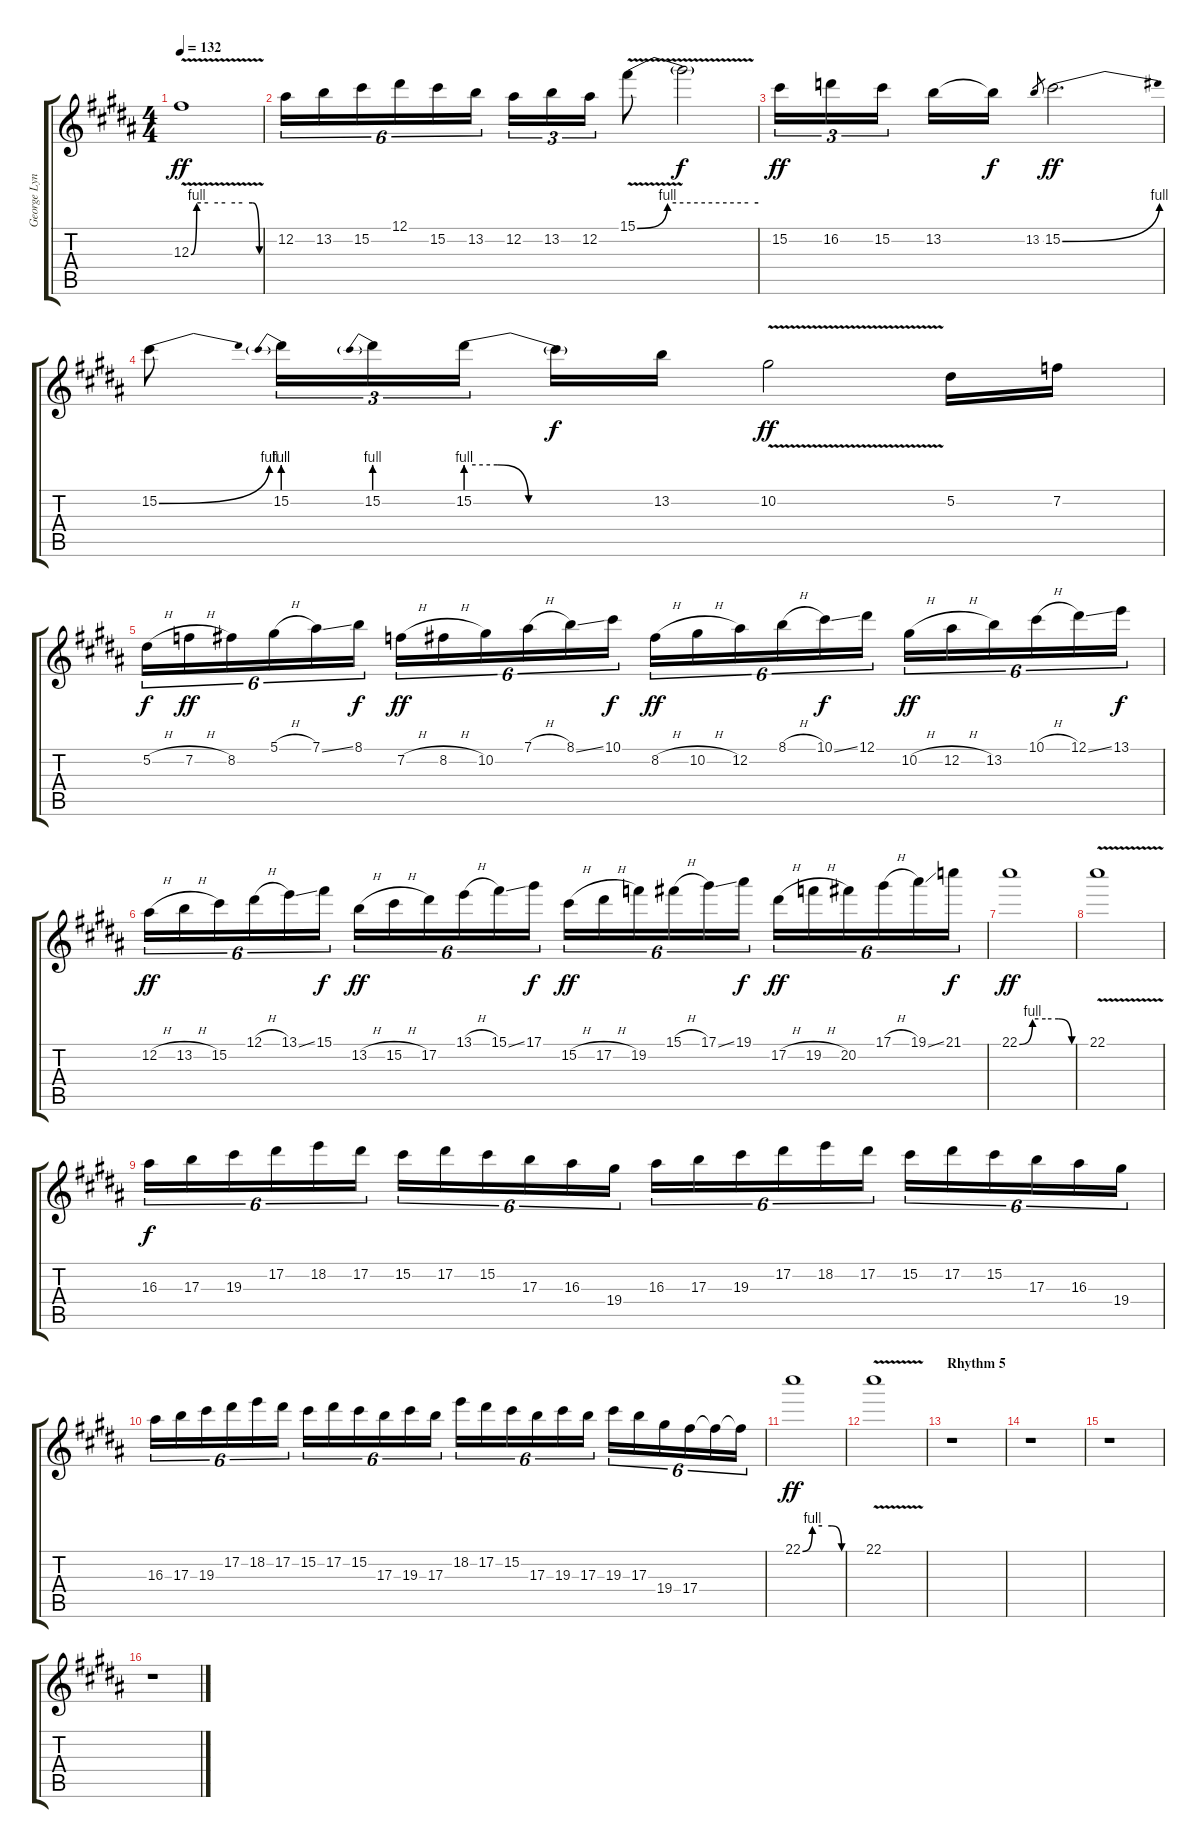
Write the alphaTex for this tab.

\track ("George Lynch Leads" "George Lyn") {instrument distortionguitar}
\staff {score tabs}
\tuning (Eb4 Bb3 Gb3 Db3 Ab2 Eb2) {hide}
\ts (4 4)
\tempo 132
\clef g2
\ks g#minor
12.3{be (custom 0 0 5 4 15 4 30 4 45 4 54 4 60 0) v}.1{dy ff} |
12.2.16{tu (6 4)} 13.2.16{tu (6 4)} 15.2.16{tu (6 4)} 12.1.16{tu (6 4)} 15.2.16{tu (6 4)} 13.2.16{tu (6 4)} 12.2.16{tu (3 2)} 13.2.16{tu (3 2)} 12.2.16{tu (3 2)} 15.1{be (custom 0 0 15 4 30 4 55 4 60 4) v}.8 15.1{t}.2{dy f} |
15.2.16{tu (3 2) dy ff} 16.2.16{tu (3 2)} 15.2.16{tu (3 2)} 13.2.16 13.2{t}.16{dy f} 13.2.8{gr} 15.2{be (bend 0 0 60 4)}.2{d dy ff} |
15.2{be (bend 0 0 60 4)}.8 15.2{be (prebend 0 4 60 4)}.16{tu (3 2)} 15.2{be (prebend 0 4 60 4)}.16{tu (3 2)} 15.2{be (custom 0 4 10 4 20 0 40 0 60 0)}.16{tu (3 2)} 15.2{t}.16{dy f} 13.2.16 10.2{v}.2{dy ff} 5.2.16 7.2.16 |
5.2{h}.16{tu (6 4) dy f} 7.2{h}.16{tu (6 4) dy ff} 8.2.16{tu (6 4)} 5.1{h}.16{tu (6 4)} 7.1{ss}.16{tu (6 4)} 8.1.16{tu (6 4) dy f} 7.2{h}.16{tu (6 4) dy ff} 8.2{h}.16{tu (6 4)} 10.2.16{tu (6 4)} 7.1{h}.16{tu (6 4)} 8.1{ss}.16{tu (6 4)} 10.1.16{tu (6 4) dy f} 8.2{h}.16{tu (6 4) dy ff} 10.2{h}.16{tu (6 4)} 12.2.16{tu (6 4)} 8.1{h}.16{tu (6 4)} 10.1{ss}.16{tu (6 4) dy f} 12.1.16{tu (6 4)} 10.2{h}.16{tu (6 4) dy ff} 12.2{h}.16{tu (6 4)} 13.2.16{tu (6 4)} 10.1{h}.16{tu (6 4)} 12.1{ss}.16{tu (6 4)} 13.1.16{tu (6 4) dy f} |
12.2{h}.16{tu (6 4) dy ff} 13.2{h}.16{tu (6 4)} 15.2.16{tu (6 4)} 12.1{h}.16{tu (6 4)} 13.1{ss}.16{tu (6 4)} 15.1.16{tu (6 4) dy f} 13.2{h}.16{tu (6 4) dy ff} 15.2{h}.16{tu (6 4)} 17.2.16{tu (6 4)} 13.1{h}.16{tu (6 4)} 15.1{ss}.16{tu (6 4)} 17.1.16{tu (6 4) dy f} 15.2{h}.16{tu (6 4) dy ff} 17.2{h}.16{tu (6 4)} 19.2.16{tu (6 4)} 15.1{h}.16{tu (6 4)} 17.1{ss}.16{tu (6 4)} 19.1.16{tu (6 4) dy f} 17.2{h}.16{tu (6 4) dy ff} 19.2{h}.16{tu (6 4)} 20.2.16{tu (6 4)} 17.1{h}.16{tu (6 4)} 19.1{ss}.16{tu (6 4)} 21.1.16{tu (6 4) dy f} |
22.1{be (custom 0 0 15 4 30 4 45 4 60 0)}.1{dy ff} |
22.1{v}.1 |
16.3.16{tu (6 4) dy f} 17.3.16{tu (6 4)} 19.3.16{tu (6 4)} 17.2.16{tu (6 4)} 18.2.16{tu (6 4)} 17.2.16{tu (6 4)} 15.2.16{tu (6 4)} 17.2.16{tu (6 4)} 15.2.16{tu (6 4)} 17.3.16{tu (6 4)} 16.3.16{tu (6 4)} 19.4.16{tu (6 4)} 16.3.16{tu (6 4)} 17.3.16{tu (6 4)} 19.3.16{tu (6 4)} 17.2.16{tu (6 4)} 18.2.16{tu (6 4)} 17.2.16{tu (6 4)} 15.2.16{tu (6 4)} 17.2.16{tu (6 4)} 15.2.16{tu (6 4)} 17.3.16{tu (6 4)} 16.3.16{tu (6 4)} 19.4.16{tu (6 4)} |
16.3.16{tu (6 4)} 17.3.16{tu (6 4)} 19.3.16{tu (6 4)} 17.2.16{tu (6 4)} 18.2.16{tu (6 4)} 17.2.16{tu (6 4)} 15.2.16{tu (6 4)} 17.2.16{tu (6 4)} 15.2.16{tu (6 4)} 17.3.16{tu (6 4)} 19.3.16{tu (6 4)} 17.3.16{tu (6 4)} 18.2.16{tu (6 4)} 17.2.16{tu (6 4)} 15.2.16{tu (6 4)} 17.3.16{tu (6 4)} 19.3.16{tu (6 4)} 17.3.16{tu (6 4)} 19.3.16{tu (6 4)} 17.3.16{tu (6 4)} 19.4.16{tu (6 4)} 17.4.16{tu (6 4)} 17.4{t}.16{tu (6 4)} 17.4{t}.16{tu (6 4)} |
22.1{be (custom 0 0 15 4 30 4 45 4 60 0)}.1{dy ff} |
22.1{v}.1 |
\section ("" "Rhythm 5")
r.1 |
r.1 |
r.1 |
r.1
